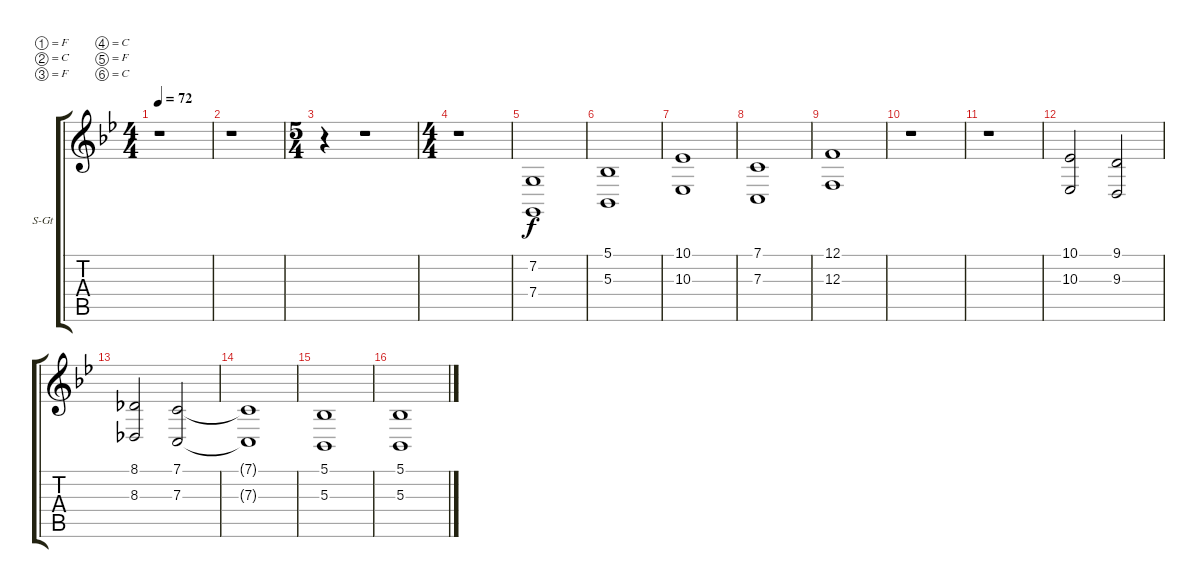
\bracketExtendMode groupsimilarinstruments
\firstSystemTrackNameOrientation horizontal
\otherSystemsTrackNameOrientation horizontal
\track ("Piano (LH)" "S-Gt") {instrument brightacousticpiano}
\staff {score tabs}
\tuning (F2 C2 F1 C1 F0 C0)
\displaytranspose 12
\ts (4 4)
\tempo 72
\clef g2
\ks bb
r.1{dy f instrument brightacousticpiano} |
r.1 |
\ts (5 4)
r.4 r.1 |
\ts (4 4)
r.1 |
(7.2 7.4).1 |
(5.1 5.3).1 |
(10.1 10.3).1 |
(7.1 7.3).1 |
(12.1 12.3).1 |
r.1 |
r.1 |
(10.1 10.3).2 (9.1 9.3).2 |
(8.1 8.3).2 (7.1 7.3).2 |
(7.1{t} 7.3{t}).1 |
(5.1 5.3).1 |
(5.1 5.3).1
